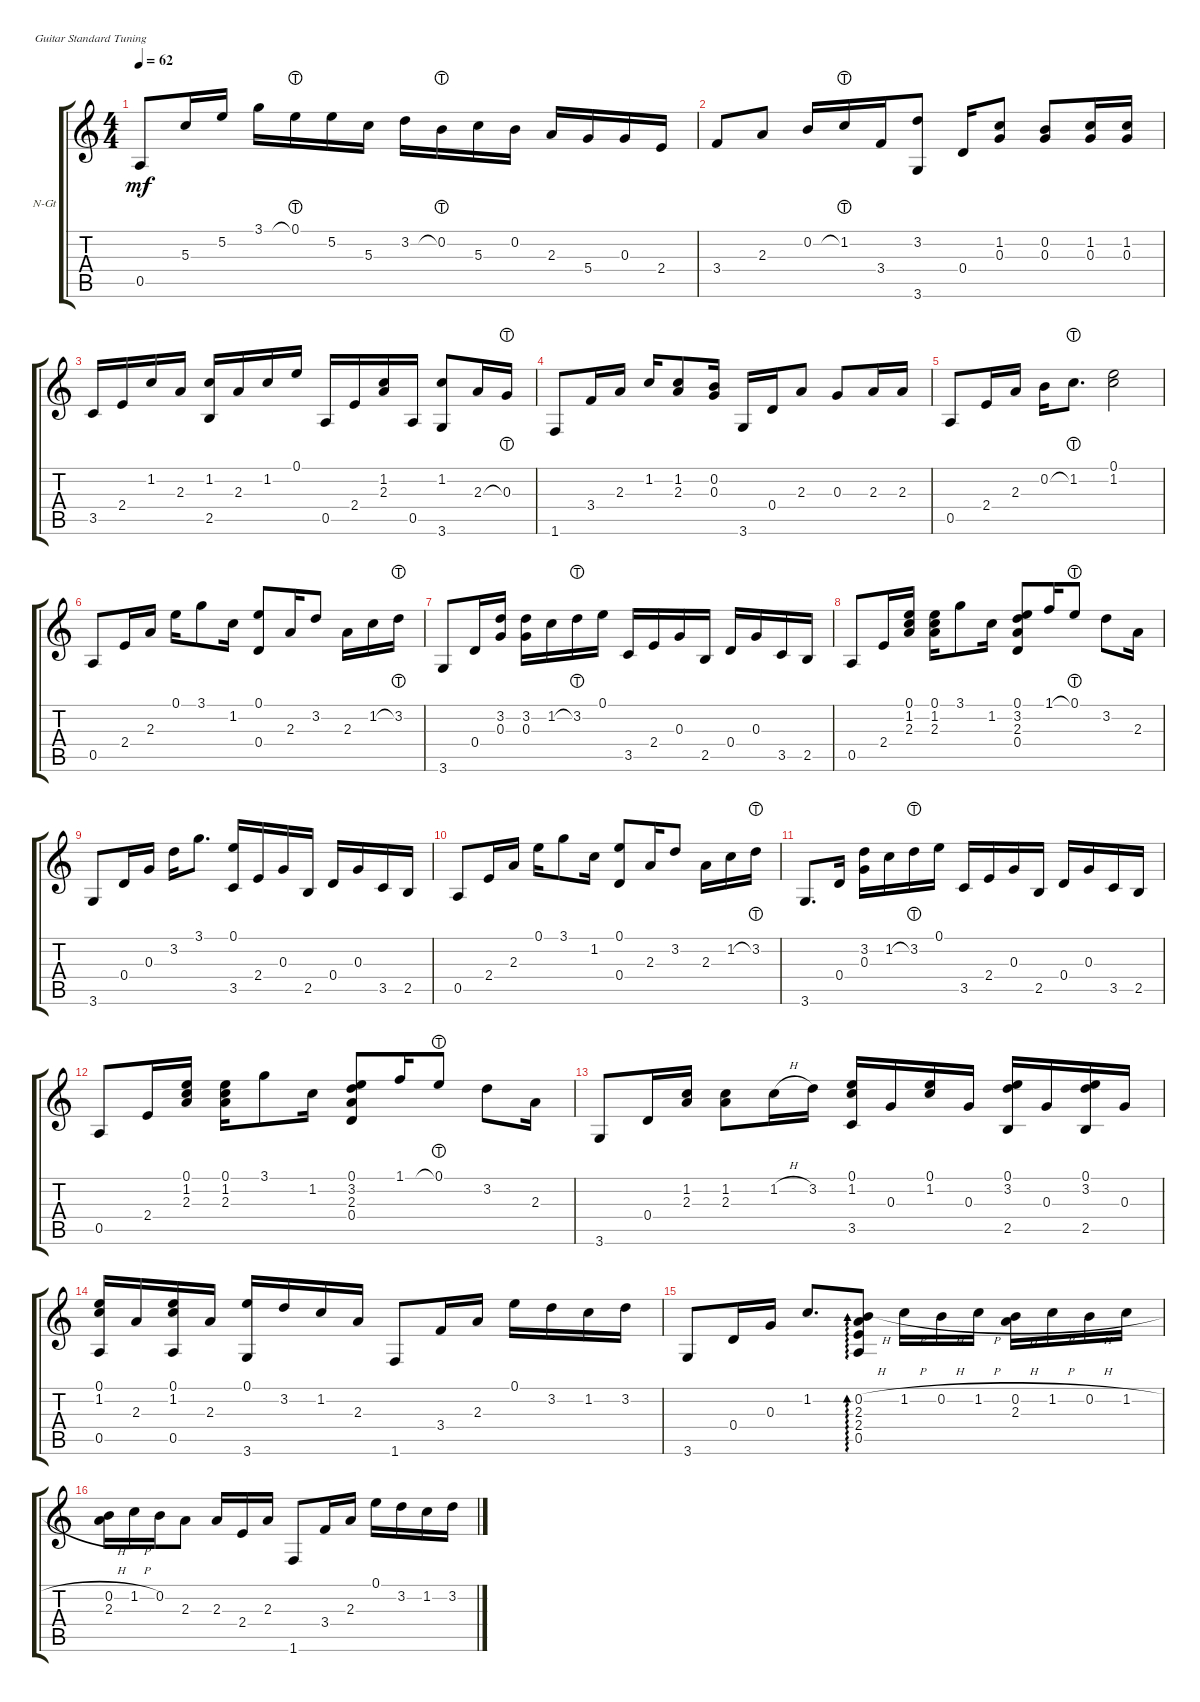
\defaultSystemsLayout 4
\bracketExtendMode groupsimilarinstruments
\firstSystemTrackNameOrientation horizontal
\otherSystemsTrackNameOrientation horizontal
\track ("Nylon Guitar" "N-Gt") {instrument acousticguitarnylon}
\staff {score tabs}
\tuning (E4 B3 G3 D3 A2 E2)
\ts (4 4)
\tempo 62
\clef g2
\ks c
0.5.8{dy mf} 5.3.16 5.2.16 3.1.16 0.1{lht}.16 5.2.16 5.3.16 3.2.16 0.2{lht}.16 5.3.16 0.2.16 2.3.16 5.4.16 0.3.16 2.4.16 |
3.4.8 2.3.8 0.2.16 1.2{lht}.16 3.4.16 (3.6 3.2).8 0.4.16 (0.3 1.2).8 (0.2 0.3).8 (0.3 1.2).16 (1.2 0.3).16 |
3.5.16 2.4.16 1.2.16 2.3.16 (2.5 1.2).16 2.3.16 1.2.16 0.1.16 0.5.16 2.4.16 (2.3 1.2).16 0.5.16 (3.6 1.2).8 2.3.16 0.3{lht}.16 |
1.6.8 3.4.16 2.3.16 1.2.16 (1.2 2.3).8 (0.2 0.3).16 3.6.16 0.4.16 2.3.8 0.3.8 2.3.16 2.3.16 |
0.5.8 2.4.16 2.3.16 0.2.16 1.2{lht}.8{d} (1.2 0.1).2 |
0.5.8 2.4.16 2.3.16 0.1.16 3.1.8 1.2.16 (0.1 0.4).8 2.3.16 3.2.8 2.3.16 1.2.16 3.2{lht}.16 |
3.6.8 0.4.16 (3.2 0.3).16 (0.3 3.2).16 1.2.16 3.2{lht}.16 0.1.16 3.5.16 2.4.16 0.3.16 2.5.16 0.4.16 0.3.16 3.5.16 2.5.16 |
0.5.8 2.4.16 (0.1 1.2 2.3).16 (0.1 1.2 2.3).16 3.1.8 1.2.16 (0.4 2.3 3.2 0.1).8 1.1.16 0.1{lht}.8 3.2.8 2.3.16 |
3.6.8 0.4.16 0.3.16 3.2.16 3.1.8{d} (0.1 3.5).16 2.4.16 0.3.16 2.5.16 0.4.16 0.3.16 3.5.16 2.5.16 |
0.5.8 2.4.16 2.3.16 0.1.16 3.1.8 1.2.16 (0.1 0.4).8 2.3.16 3.2.8 2.3.16 1.2.16 3.2{lht}.16 |
3.6.8{d} 0.4.16 (0.3 3.2).16 1.2.16 3.2{lht}.16 0.1.16 3.5.16 2.4.16 0.3.16 2.5.16 0.4.16 0.3.16 3.5.16 2.5.16 |
0.5.8 2.4.16 (0.1 1.2 2.3).16 (0.1 1.2 2.3).16 3.1.8 1.2.16 (0.4 2.3 3.2 0.1).8 1.1.16 0.1{lht}.8 3.2.8 2.3.16 |
3.6.8 0.4.16 (2.3 1.2).16 (1.2 2.3).8 1.2{h}.16 3.2.16 (0.1 3.5 1.2).16 0.3.16 (1.2 0.1).16 0.3.16 (2.5 3.2 0.1).16 0.3.16 (2.5 3.2 0.1).16 0.3.16 |
(0.5 1.2 0.1).16 2.3.16 (1.2 0.1 0.5).16 2.3.16 (0.1 3.6).16 3.2.16 1.2.16 2.3.16 1.6.8 3.4.16 2.3.16 0.1.16 3.2.16 1.2.16 3.2.16 |
3.6.8 0.4.16 0.3.16 1.2.8{d} (0.2{h} 2.3 2.4 0.5).8{ad 0} 1.2{h}.16 0.2{h}.16 1.2{h}.16 (0.2{h} 2.3).16 1.2{h}.16 0.2{h}.16 1.2{h}.16 |
(0.2{h} 2.3).16 1.2{h}.16 0.2.16 2.3.8 2.3.16 2.4.16 2.3.16 1.6.8 3.4.16 2.3.16 0.1.16 3.2.16 1.2.16 3.2.16
